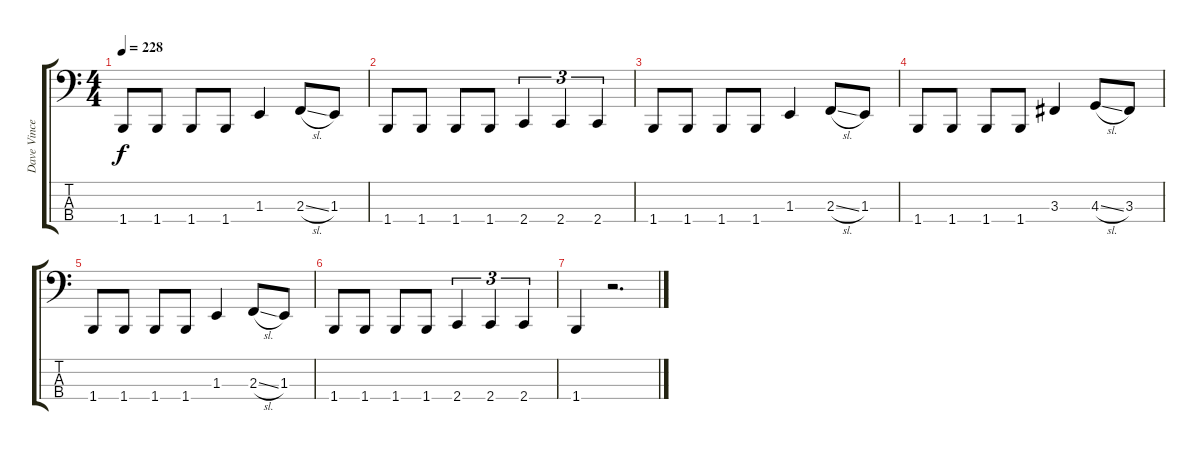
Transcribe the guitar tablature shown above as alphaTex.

\track ("Dave Vincent" "Dave Vince") {instrument electricbasspick}
\staff {score tabs}
\tuning (Db2 Ab1 Eb1 Bb0) {hide}
\ts (4 4)
\tempo 228
\clef f4
\ks c
1.4.8{dy f} 1.4.8 1.4.8 1.4.8 1.3.4 2.3{sl}.8 1.3.8 |
1.4.8 1.4.8 1.4.8 1.4.8 2.4.4{tu (3 2)} 2.4.4{tu (3 2)} 2.4.4{tu (3 2)} |
1.4.8 1.4.8 1.4.8 1.4.8 1.3.4 2.3{sl}.8 1.3.8 |
1.4.8 1.4.8 1.4.8 1.4.8 3.3.4 4.3{sl}.8 3.3.8 |
1.4.8 1.4.8 1.4.8 1.4.8 1.3.4 2.3{sl}.8 1.3.8 |
1.4.8 1.4.8 1.4.8 1.4.8 2.4.4{tu (3 2)} 2.4.4{tu (3 2)} 2.4.4{tu (3 2)} |
1.4.4 r.2{d}
